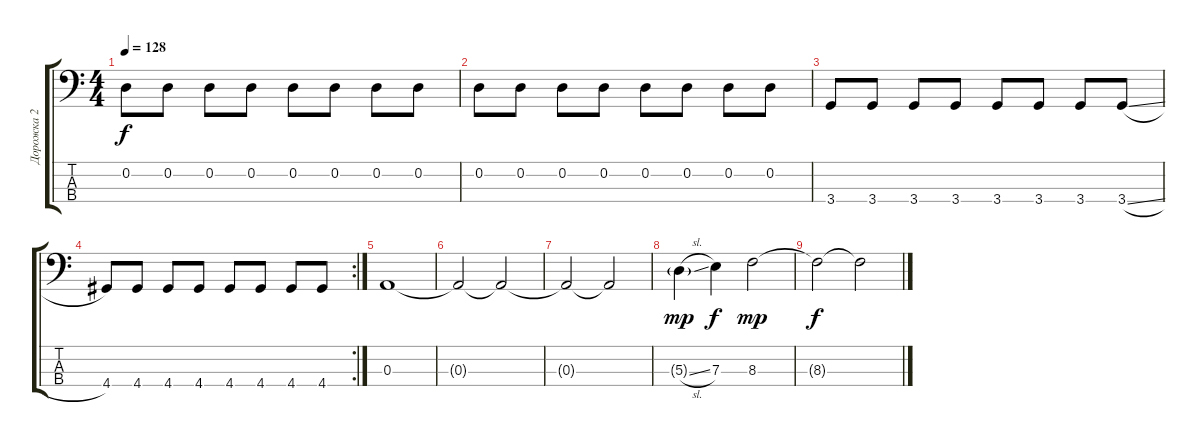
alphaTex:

\track ("Дорожка 2" "Дорожка 2") {instrument electricbasspick}
\staff {score tabs}
\tuning (G2 D2 A1 E1) {hide}
\ts (4 4)
\tempo 128
\clef f4
\ks c
0.2.8{dy f} 0.2.8 0.2.8 0.2.8 0.2.8 0.2.8 0.2.8 0.2.8 |
0.2.8 0.2.8 0.2.8 0.2.8 0.2.8 0.2.8 0.2.8 0.2.8 |
3.4.8 3.4.8 3.4.8 3.4.8 3.4.8 3.4.8 3.4.8 3.4{sl}.8 |
\rc 2
4.4.8 4.4.8 4.4.8 4.4.8 4.4.8 4.4.8 4.4.8 4.4.8 |
0.3.1 |
0.3{t}.2 0.3{t}.2 |
0.3{t}.2 0.3{t}.2 |
5.3{sl g}.4{dy mp} 7.3.4{dy f} 8.3.2{dy mp} |
8.3{t}.2{dy f} 8.3{t}.2
